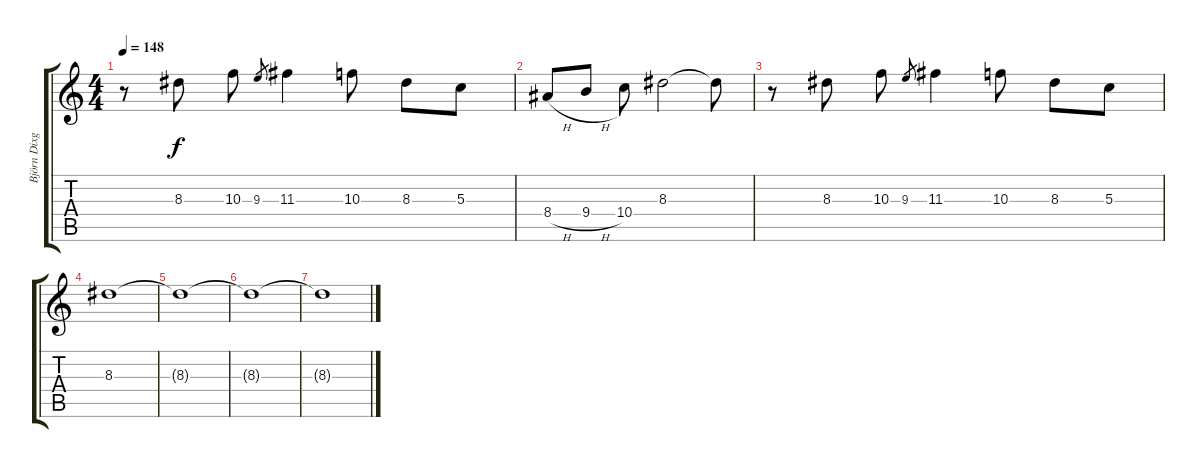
\track ("Björn Dixgard - Lead Guitar" "Björn Dixg") {instrument distortionguitar}
\staff {score tabs}
\tuning (E4 B3 G3 D3 A2 E2) {hide}
\ts (4 4)
\tempo 148
\clef g2
\ks c
r.8{dy f} 8.3.8 10.3.8 9.3.8{gr} 11.3.4 10.3.8 8.3.8 5.3.8 |
8.4{h}.8 9.4{h}.8 10.4.8 8.3.2 8.3{t}.8 |
r.8 8.3.8 10.3.8 9.3.8{gr} 11.3.4 10.3.8 8.3.8 5.3.8 |
8.3.1 |
8.3{t}.1{volume 8} |
8.3{t}.1 |
8.3{t}.1
